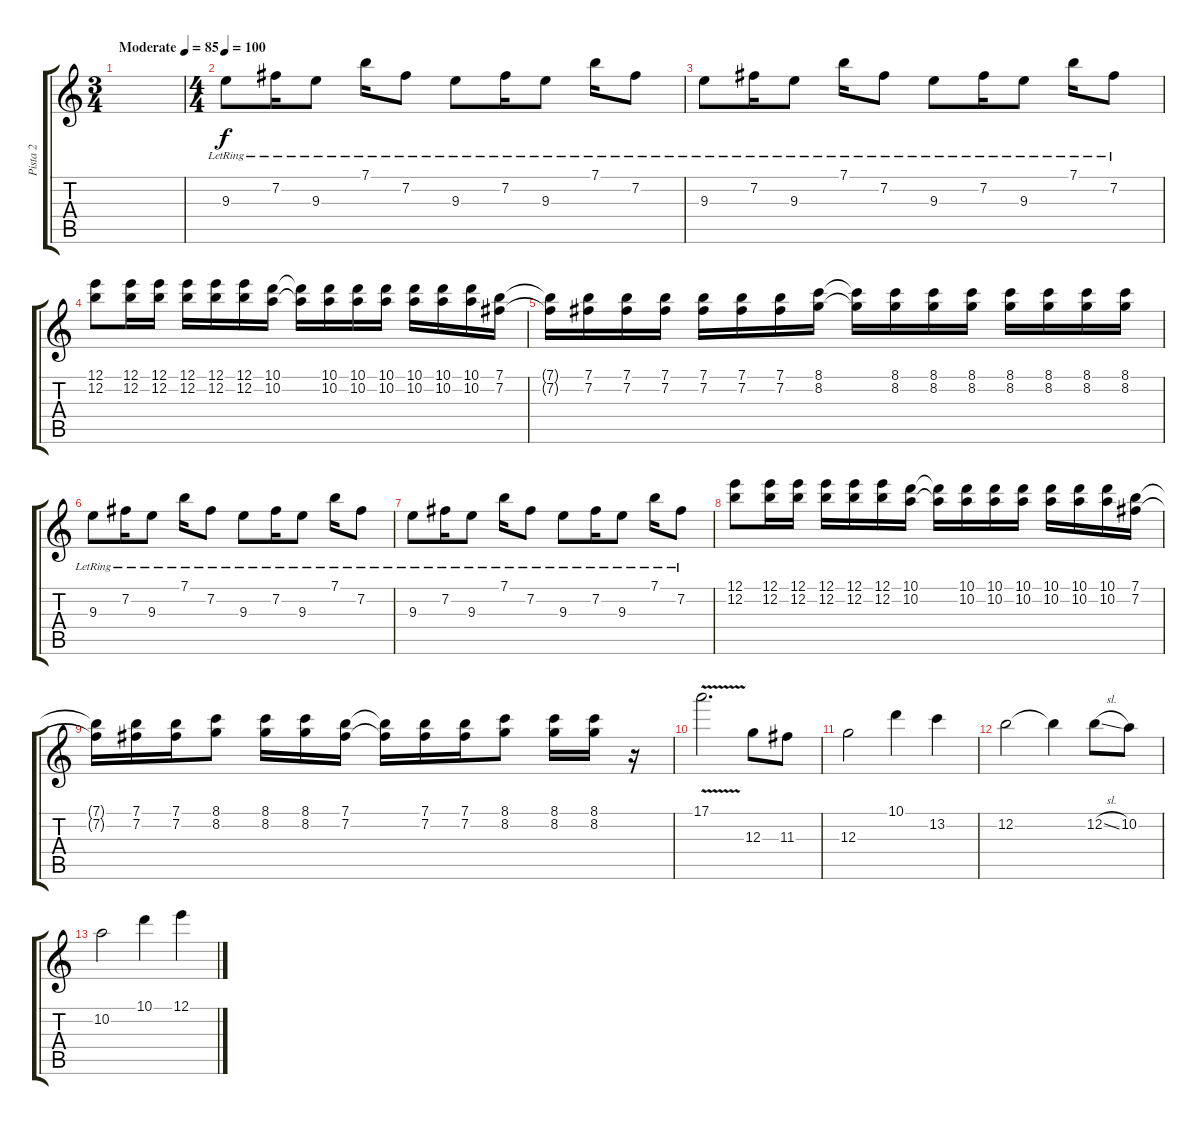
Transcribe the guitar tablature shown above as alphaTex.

\track ("Pista 2" "Pista 2") {instrument electricguitarjazz}
\staff {score tabs}
\tuning (E4 B3 G3 D3 A2 E2) {hide}
\ts (3 4)
\tempo (85 "Moderate")
\clef g2
\ks c
|
\ts (4 4)
\tempo 100
9.3{lr}.8 7.2{lr}.16 9.3{lr}.8 7.1{lr}.16 7.2{lr}.8 9.3{lr}.8 7.2{lr}.16 9.3{lr}.8 7.1{lr}.16 7.2{lr}.8 |
9.3{lr}.8 7.2{lr}.16 9.3{lr}.8 7.1{lr}.16 7.2{lr}.8 9.3{lr}.8 7.2{lr}.16 9.3{lr}.8 7.1{lr}.16 7.2{lr}.8 |
(12.1 12.2).8 (12.1 12.2).16 (12.1 12.2).16 (12.1 12.2).16 (12.1 12.2).16 (12.1 12.2).16 (10.1 10.2).16 (10.1{t} 10.2{t}).16 (10.1 10.2).16 (10.1 10.2).16 (10.1 10.2).16 (10.1 10.2).16 (10.1 10.2).16 (10.1 10.2).16 (7.1 7.2).16 |
(7.1{t} 7.2{t}).16 (7.1 7.2).16 (7.1 7.2).16 (7.1 7.2).16 (7.1 7.2).16 (7.1 7.2).16 (7.1 7.2).16 (8.1 8.2).16 (8.1{t} 8.2{t}).16 (8.1 8.2).16 (8.1 8.2).16 (8.1 8.2).16 (8.1 8.2).16 (8.1 8.2).16 (8.1 8.2).16 (8.1 8.2).16 |
9.3{lr}.8 7.2{lr}.16 9.3{lr}.8 7.1{lr}.16 7.2{lr}.8 9.3{lr}.8 7.2{lr}.16 9.3{lr}.8 7.1{lr}.16 7.2{lr}.8 |
9.3{lr}.8 7.2{lr}.16 9.3{lr}.8 7.1{lr}.16 7.2{lr}.8 9.3{lr}.8 7.2{lr}.16 9.3{lr}.8 7.1{lr}.16 7.2{lr}.8 |
(12.1 12.2).8 (12.1 12.2).16 (12.1 12.2).16 (12.1 12.2).16 (12.1 12.2).16 (12.1 12.2).16 (10.1 10.2).16 (10.1{t} 10.2{t}).16 (10.1 10.2).16 (10.1 10.2).16 (10.1 10.2).16 (10.1 10.2).16 (10.1 10.2).16 (10.1 10.2).16 (7.1 7.2).16 |
(7.1{t} 7.2{t}).16 (7.1 7.2).16 (7.1 7.2).16 (8.1 8.2).8 (8.1 8.2).16 (8.1 8.2).16 (7.1 7.2).16 (7.1{t} 7.2{t}).16 (7.1 7.2).16 (7.1 7.2).16 (8.1 8.2).8 (8.1 8.2).16 (8.1 8.2).16 r.16 |
17.1{v}.2{d instrument distortionguitar} 12.3.8 11.3.8 |
12.3.2 10.1.4 13.2.4 |
12.2.2 12.2{t}.4 12.2{sl}.8 10.2.8 |
10.2.2 10.1.4 12.1.4
